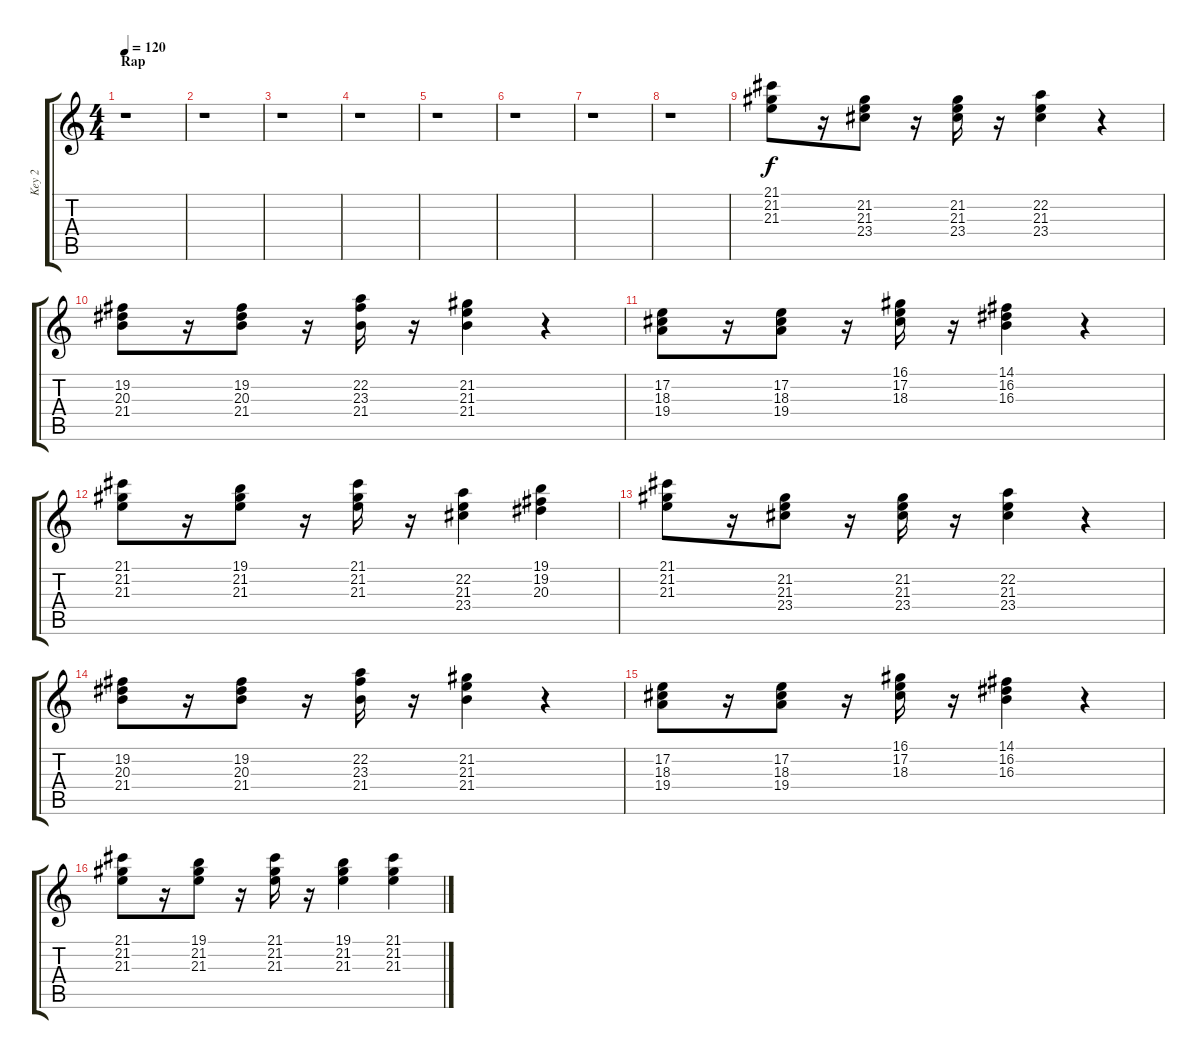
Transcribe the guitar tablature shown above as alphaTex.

\track ("Key 2" "Key 2") {instrument brasssection}
\staff {score tabs}
\tuning (E4 B3 G3 D3 A2 E2) {hide}
\ts (4 4)
\section ("" "Rap")
\tempo 120
\clef g2
\ks c
r.1{dy ff} |
r.1 |
r.1 |
r.1 |
r.1 |
r.1 |
r.1 |
r.1 |
(21.1 21.2 21.3).8{dy f volume 12} r.16 (21.2 21.3 23.4).8 r.16 (21.2 21.3 23.4).16 r.16 (22.2 21.3 23.4).4 r.4 |
(19.2 20.3 21.4).8 r.16 (19.2 20.3 21.4).8 r.16 (22.2 23.3 21.4).16 r.16 (21.2 21.3 21.4).4 r.4 |
(17.2 18.3 19.4).8 r.16 (17.2 18.3 19.4).8 r.16 (16.1 17.2 18.3).16 r.16 (14.1 16.2 16.3).4 r.4 |
(21.1 21.2 21.3).8 r.16 (19.1 21.2 21.3).8 r.16 (21.1 21.2 21.3).16 r.16 (22.2 21.3 23.4).4 (19.1 19.2 20.3).4 |
(21.1 21.2 21.3).8 r.16 (21.2 21.3 23.4).8 r.16 (21.2 21.3 23.4).16 r.16 (22.2 21.3 23.4).4 r.4 |
(19.2 20.3 21.4).8 r.16 (19.2 20.3 21.4).8 r.16 (22.2 23.3 21.4).16 r.16 (21.2 21.3 21.4).4 r.4 |
(17.2 18.3 19.4).8 r.16 (17.2 18.3 19.4).8 r.16 (16.1 17.2 18.3).16 r.16 (14.1 16.2 16.3).4 r.4 |
(21.1 21.2 21.3).8 r.16 (19.1 21.2 21.3).8 r.16 (21.1 21.2 21.3).16 r.16 (19.1 21.2 21.3).4 (21.1 21.2 21.3).4
